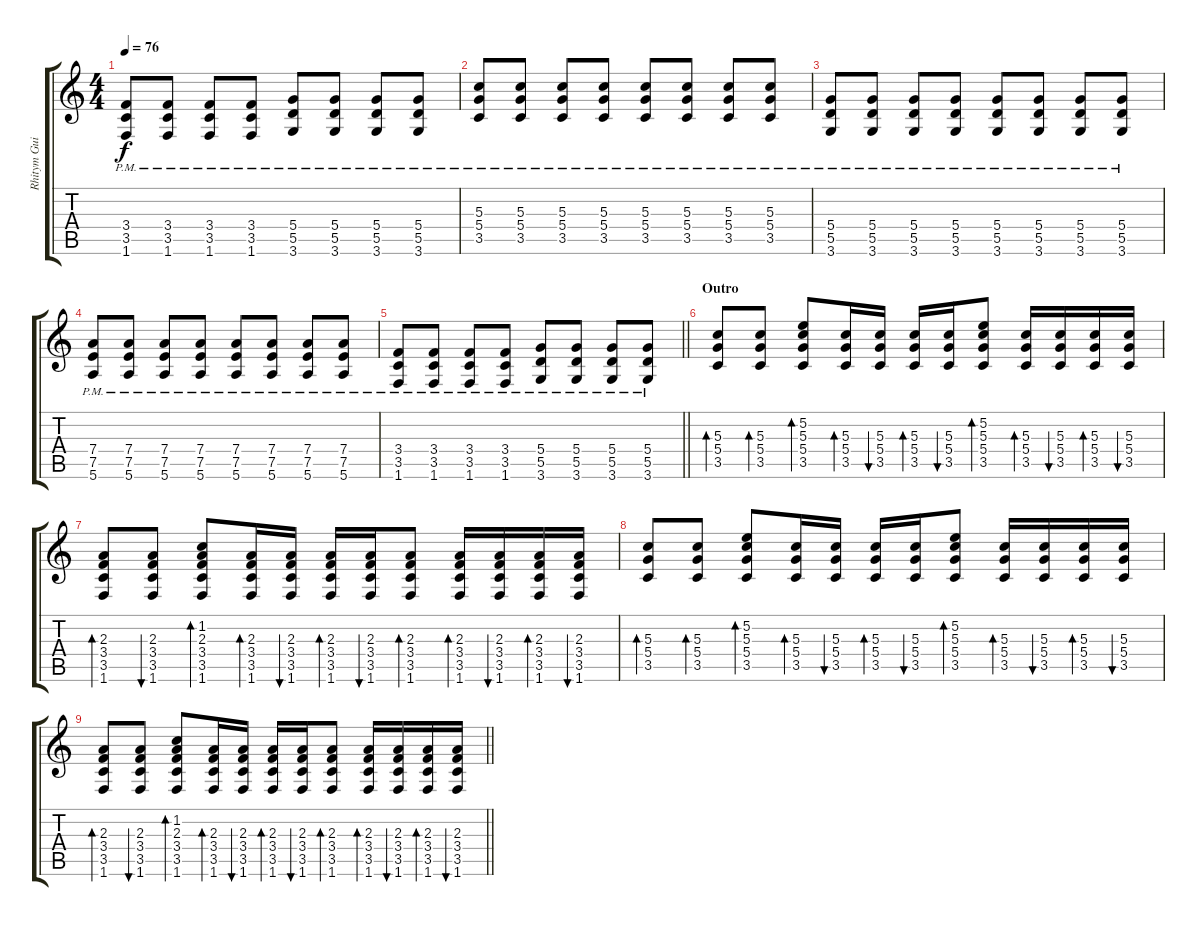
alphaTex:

\track ("Rhitym Guitar" "Rhitym Gui") {instrument electricguitarclean}
\staff {score tabs}
\tuning (E4 B3 G3 D3 A2 E2) {hide}
\ts (4 4)
\tempo 76
\clef g2
\ks c
(3.4{pm} 3.5{pm} 1.6{pm}).8{dy f} (3.4{pm} 3.5{pm} 1.6{pm}).8 (3.4{pm} 3.5{pm} 1.6{pm}).8 (3.4{pm} 3.5{pm} 1.6{pm}).8 (5.4{pm} 5.5{pm} 3.6{pm}).8 (5.4{pm} 5.5{pm} 3.6{pm}).8 (5.4{pm} 5.5{pm} 3.6{pm}).8 (5.4{pm} 5.5{pm} 3.6{pm}).8 |
(5.3{pm} 5.4{pm} 3.5{pm}).8 (5.3{pm} 5.4{pm} 3.5{pm}).8 (5.3{pm} 5.4{pm} 3.5{pm}).8 (5.3{pm} 5.4{pm} 3.5{pm}).8 (5.3{pm} 5.4{pm} 3.5{pm}).8 (5.3{pm} 5.4{pm} 3.5{pm}).8 (5.3{pm} 5.4{pm} 3.5{pm}).8 (5.3{pm} 5.4{pm} 3.5{pm}).8 |
(5.4{pm} 5.5{pm} 3.6{pm}).8 (5.4{pm} 5.5{pm} 3.6{pm}).8 (5.4{pm} 5.5{pm} 3.6{pm}).8 (5.4{pm} 5.5{pm} 3.6{pm}).8 (5.4{pm} 5.5{pm} 3.6{pm}).8 (5.4{pm} 5.5{pm} 3.6{pm}).8 (5.4{pm} 5.5{pm} 3.6{pm}).8 (5.4{pm} 5.5{pm} 3.6{pm}).8 |
(7.4{pm} 7.5{pm} 5.6{pm}).8 (7.4{pm} 7.5{pm} 5.6{pm}).8 (7.4{pm} 7.5{pm} 5.6{pm}).8 (7.4{pm} 7.5{pm} 5.6{pm}).8 (7.4{pm} 7.5{pm} 5.6{pm}).8 (7.4{pm} 7.5{pm} 5.6{pm}).8 (7.4{pm} 7.5{pm} 5.6{pm}).8 (7.4{pm} 7.5{pm} 5.6{pm}).8 |
\barLineRight lightlight
(3.4{pm} 3.5{pm} 1.6{pm}).8 (3.4{pm} 3.5{pm} 1.6{pm}).8 (3.4{pm} 3.5{pm} 1.6{pm}).8 (3.4{pm} 3.5{pm} 1.6{pm}).8 (5.4{pm} 5.5{pm} 3.6{pm}).8 (5.4{pm} 5.5{pm} 3.6{pm}).8 (5.4{pm} 5.5{pm} 3.6{pm}).8 (5.4{pm} 5.5{pm} 3.6{pm}).8 |
\section ("" "Outro")
(5.3 5.4 3.5).8{bd 30} (5.3 5.4 3.5).8{bd 30} (5.2 5.3 5.4 3.5).8{bd 30} (5.3 5.4 3.5).16{bd 30} (5.3 5.4 3.5).16{bu 30} (5.3 5.4 3.5).16{bd 30} (5.3 5.4 3.5).16{bu 30} (5.2 5.3 5.4 3.5).8{bd 30} (5.3 5.4 3.5).16{bd 30} (5.3 5.4 3.5).16{bu 30} (5.3 5.4 3.5).16{bd 30} (5.3 5.4 3.5).16{bu 30} |
(2.3 3.4 3.5 1.6).8{bd 30} (2.3 3.4 3.5 1.6).8{bu 30} (1.2 2.3 3.4 3.5 1.6).8{bd 30} (2.3 3.4 3.5 1.6).16{bd 30} (2.3 3.4 3.5 1.6).16{bu 30} (2.3 3.4 3.5 1.6).16{bd 30} (2.3 3.4 3.5 1.6).16{bu 30} (2.3 3.4 3.5 1.6).8{bd 30} (2.3 3.4 3.5 1.6).16{bd 30} (2.3 3.4 3.5 1.6).16{bu 30} (2.3 3.4 3.5 1.6).16{bd 30} (2.3 3.4 3.5 1.6).16{bu 30} |
(5.3 5.4 3.5).8{bd 30} (5.3 5.4 3.5).8{bd 30} (5.2 5.3 5.4 3.5).8{bd 30} (5.3 5.4 3.5).16{bd 30} (5.3 5.4 3.5).16{bu 30} (5.3 5.4 3.5).16{bd 30} (5.3 5.4 3.5).16{bu 30} (5.2 5.3 5.4 3.5).8{bd 30} (5.3 5.4 3.5).16{bd 30} (5.3 5.4 3.5).16{bu 30} (5.3 5.4 3.5).16{bd 30} (5.3 5.4 3.5).16{bu 30} |
\barLineRight lightlight
(2.3 3.4 3.5 1.6).8{bd 30} (2.3 3.4 3.5 1.6).8{bu 30} (1.2 2.3 3.4 3.5 1.6).8{bd 30} (2.3 3.4 3.5 1.6).16{bd 30} (2.3 3.4 3.5 1.6).16{bu 30} (2.3 3.4 3.5 1.6).16{bd 30} (2.3 3.4 3.5 1.6).16{bu 30} (2.3 3.4 3.5 1.6).8{bd 30} (2.3 3.4 3.5 1.6).16{bd 30} (2.3 3.4 3.5 1.6).16{bu 30} (2.3 3.4 3.5 1.6).16{bd 30} (2.3 3.4 3.5 1.6).16{bu 30}
